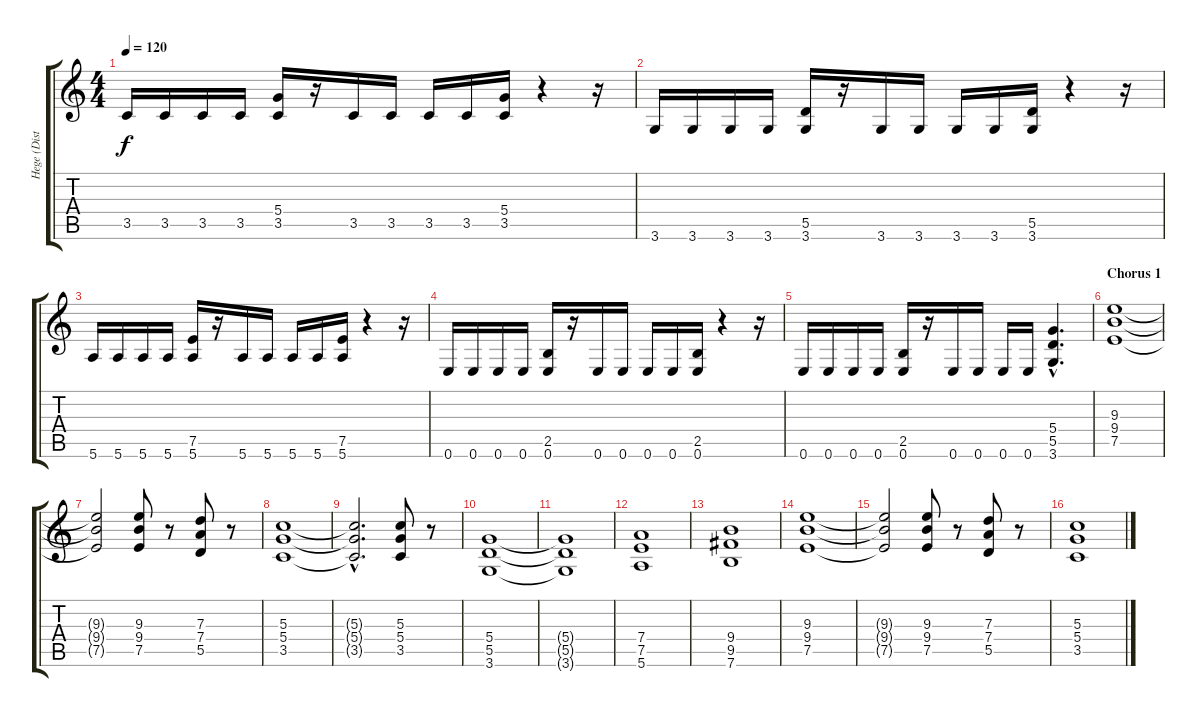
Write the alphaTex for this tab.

\track ("Hege (Distortion)" "Hege (Dist") {instrument distortionguitar}
\staff {score tabs}
\tuning (E4 B3 G3 D3 A2 E2) {hide}
\ts (4 4)
\tempo 120
\clef g2
\ks c
3.5.16{dy f} 3.5.16 3.5.16 3.5.16 (5.4 3.5).16 r.16 3.5.16 3.5.16 3.5.16 3.5.16 (5.4 3.5).16 r.4 r.16 |
3.6.16 3.6.16 3.6.16 3.6.16 (5.5 3.6).16 r.16 3.6.16 3.6.16 3.6.16 3.6.16 (5.5 3.6).16 r.4 r.16 |
5.6.16 5.6.16 5.6.16 5.6.16 (7.5 5.6).16 r.16 5.6.16 5.6.16 5.6.16 5.6.16 (7.5 5.6).16 r.4 r.16 |
0.6.16 0.6.16 0.6.16 0.6.16 (2.5 0.6).16 r.16 0.6.16 0.6.16 0.6.16 0.6.16 (2.5 0.6).16 r.4 r.16 |
0.6.16 0.6.16 0.6.16 0.6.16 (2.5 0.6).16 r.16 0.6.16 0.6.16 0.6.16 0.6.16 (5.4{hac} 5.5{hac} 3.6{hac}).4{d} |
\section ("" "Chorus 1")
(9.3 9.4 7.5).1 |
(9.3{t} 9.4{t} 7.5{t}).2 (9.3 9.4 7.5).8 r.8 (7.3 7.4 5.5).8 r.8 |
(5.3 5.4 3.5).1 |
(5.3{hac t} 5.4{hac t} 3.5{hac t}).2{d} (5.3 5.4 3.5).8 r.8 |
(5.4 5.5 3.6).1 |
(5.4{t} 5.5{t} 3.6{t}).1 |
(7.4 7.5 5.6).1 |
(9.4 9.5 7.6).1 |
(9.3 9.4 7.5).1 |
(9.3{t} 9.4{t} 7.5{t}).2 (9.3 9.4 7.5).8 r.8 (7.3 7.4 5.5).8 r.8 |
(5.3 5.4 3.5).1
